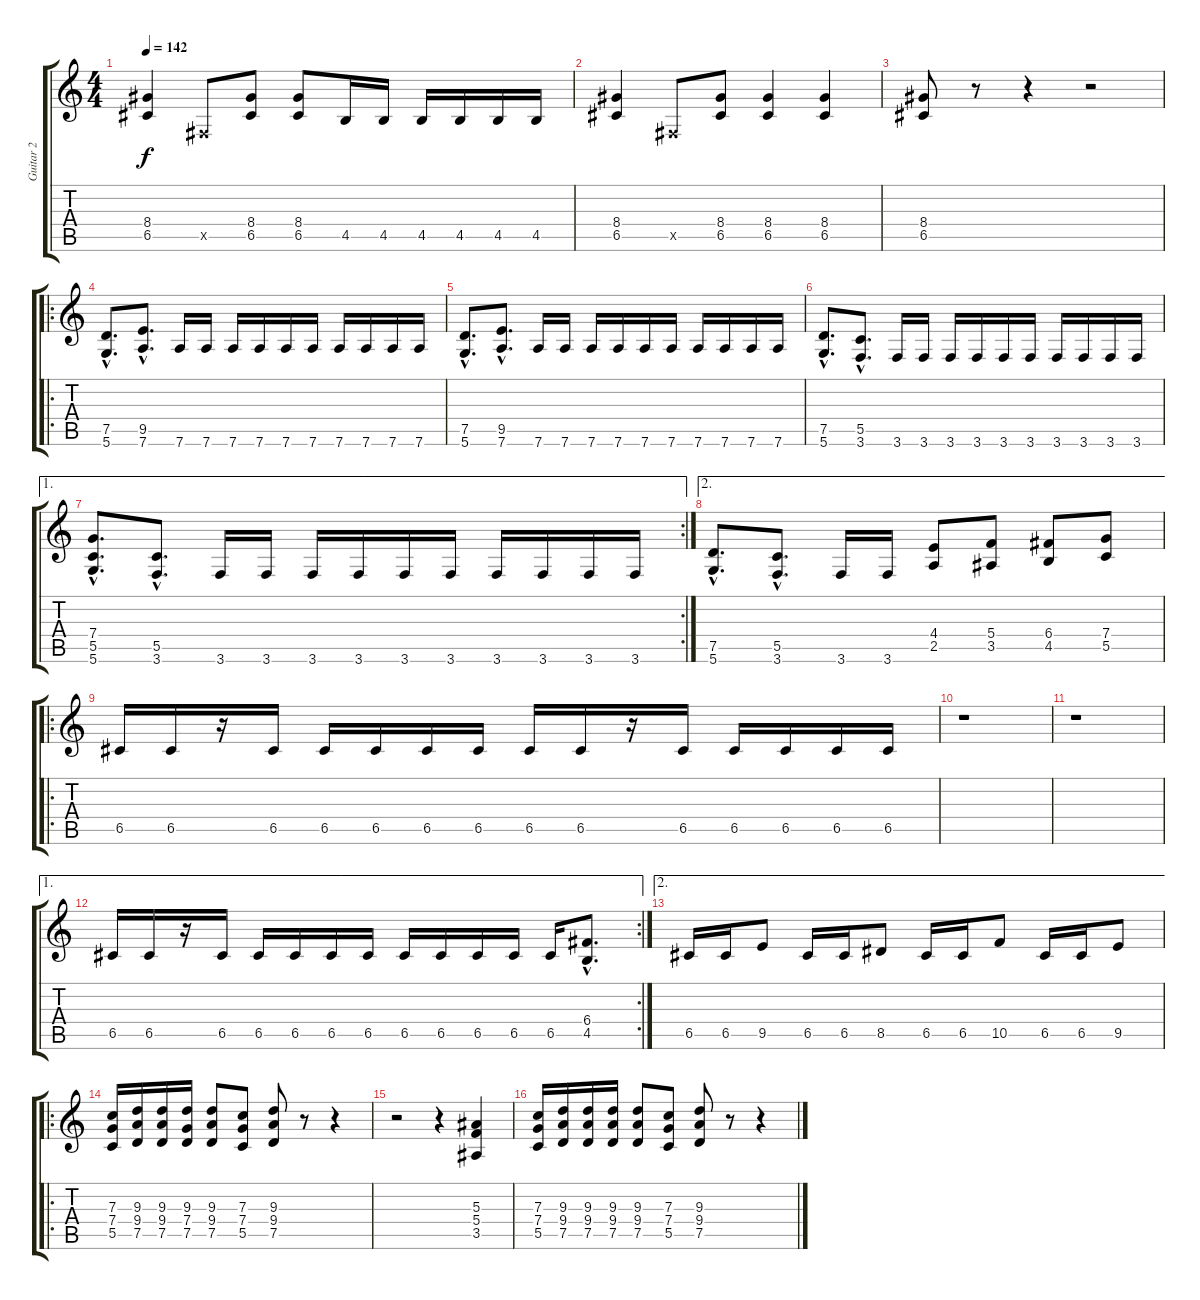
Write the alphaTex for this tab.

\track ("Guitar 2" "Guitar 2") {instrument distortionguitar}
\staff {score tabs}
\tuning (D4 A3 F3 C3 G2 D2) {hide}
\ts (4 4)
\tempo 142
\clef g2
\ks c
(8.4 6.5).4{dy f} -1.5{x}.8 (8.4 6.5).8 (8.4 6.5).8 4.5.16 4.5.16 4.5.16 4.5.16 4.5.16 4.5.16 |
(8.4 6.5).4 -1.5{x}.8 (8.4 6.5).8 (8.4 6.5).4 (8.4 6.5).4 |
(8.4 6.5).8 r.8 r.4 r.2 |
\ro
(7.5{hac} 5.6{hac}).8{d} (9.5{hac} 7.6{hac}).8{d} 7.6.16 7.6.16 7.6.16 7.6.16 7.6.16 7.6.16 7.6.16 7.6.16 7.6.16 7.6.16 |
(7.5{hac} 5.6{hac}).8{d} (9.5{hac} 7.6{hac}).8{d} 7.6.16 7.6.16 7.6.16 7.6.16 7.6.16 7.6.16 7.6.16 7.6.16 7.6.16 7.6.16 |
(7.5{hac} 5.6{hac}).8{d} (5.5{hac} 3.6{hac}).8{d} 3.6.16 3.6.16 3.6.16 3.6.16 3.6.16 3.6.16 3.6.16 3.6.16 3.6.16 3.6.16 |
\ae 1
\rc 2
(7.4{hac} 5.5{hac} 5.6{hac}).8{d} (5.5{hac} 3.6{hac}).8{d} 3.6.16 3.6.16 3.6.16 3.6.16 3.6.16 3.6.16 3.6.16 3.6.16 3.6.16 3.6.16 |
\ae 2
(7.5{hac} 5.6{hac}).8{d} (5.5{hac} 3.6{hac}).8{d} 3.6.16 3.6.16 (4.4 2.5).8 (5.4 3.5).8 (6.4 4.5).8 (7.4 5.5).8 |
\ro
6.5.16 6.5.16 r.16 6.5.16 6.5.16 6.5.16 6.5.16 6.5.16 6.5.16 6.5.16 r.16 6.5.16 6.5.16 6.5.16 6.5.16 6.5.16 |
r.1 |
r.1 |
\ae 1
\rc 2
6.5.16 6.5.16 r.16 6.5.16 6.5.16 6.5.16 6.5.16 6.5.16 6.5.16 6.5.16 6.5.16 6.5.16 6.5.16 (6.4{hac} 4.5{hac}).8{d} |
\ae 2
6.5.16 6.5.16 9.5.8 6.5.16 6.5.16 8.5.8 6.5.16 6.5.16 10.5.8 6.5.16 6.5.16 9.5.8 |
\ro
(7.3 7.4 5.5).16 (9.3 9.4 7.5).16 (9.3 9.4 7.5).16 (9.3 7.4 7.5).16 (9.3 9.4 7.5).8 (7.3 7.4 5.5).8 (9.3 9.4 7.5).8 r.8 r.4 |
r.2 r.4 (5.3 5.4 3.5).4 |
(7.3 7.4 5.5).16 (9.3 9.4 7.5).16 (9.3 9.4 7.5).16 (9.3 9.4 7.5).16 (9.3 9.4 7.5).8 (7.3 7.4 5.5).8 (9.3 9.4 7.5).8 r.8 r.4
